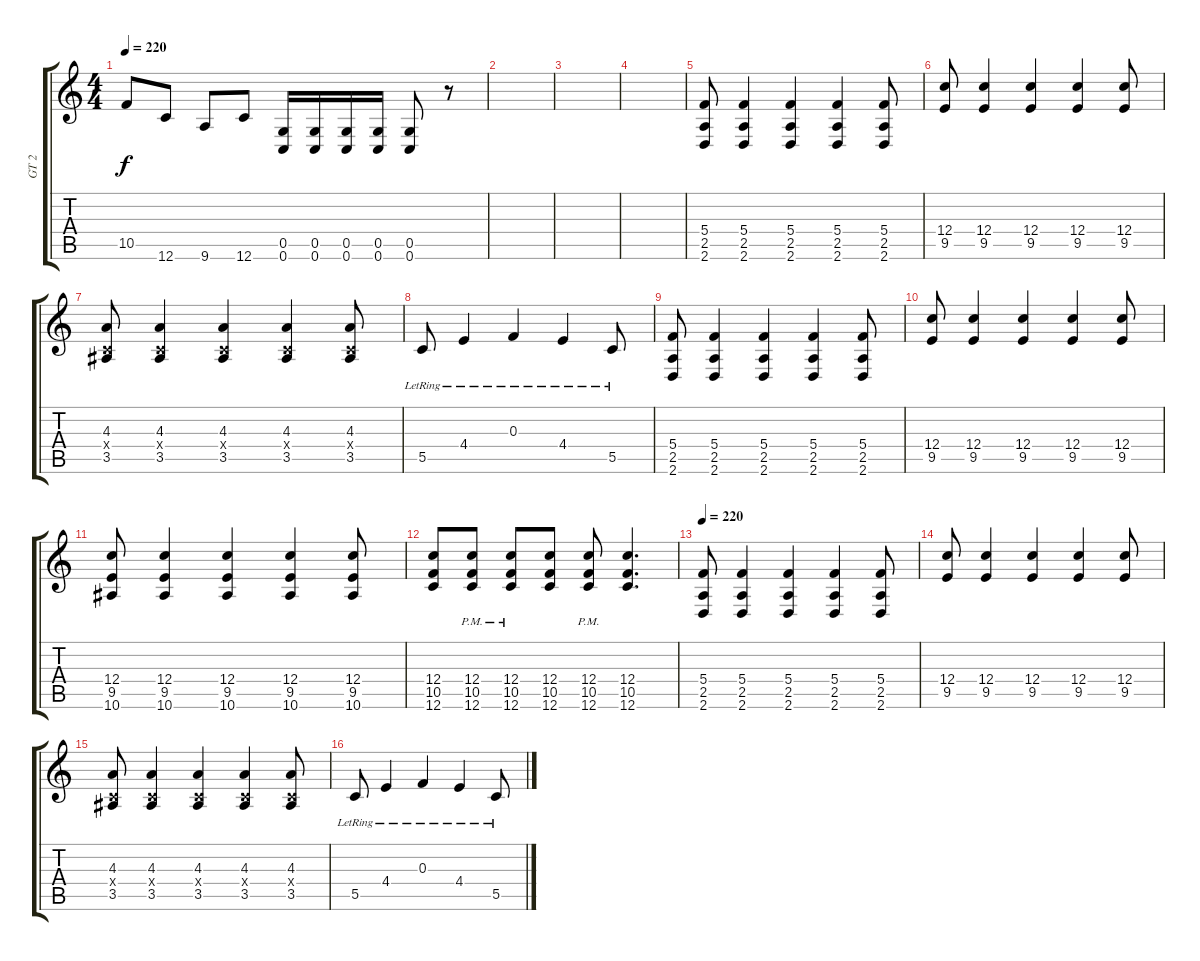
\track ("GT 2" "GT 2") {solo instrument distortionguitar}
\staff {score tabs}
\tuning (D4 A3 F3 C3 G2 C2) {hide}
\ts (4 4)
\tempo 220
\clef g2
\ks c
10.5.8{dy f} 12.6.8 9.6.8 12.6.8 (0.5 0.6).16 (0.5 0.6).16 (0.5 0.6).16 (0.5 0.6).16 (0.5 0.6).8 r.8 |
|
|
|
(5.4 2.5 2.6).8 (5.4 2.5 2.6).4 (5.4 2.5 2.6).4 (5.4 2.5 2.6).4 (5.4 2.5 2.6).8 |
(12.4 9.5).8 (12.4 9.5).4 (12.4 9.5).4 (12.4 9.5).4 (12.4 9.5).8 |
(4.3 0.4{x} 3.5).8 (4.3 0.4{x} 3.5).4 (4.3 0.4{x} 3.5).4 (4.3 0.4{x} 3.5).4 (4.3 0.4{x} 3.5).8 |
5.5{lr}.8 4.4{lr}.4 0.3{lr}.4 4.4{lr}.4 5.5{lr}.8 |
(5.4 2.5 2.6).8 (5.4 2.5 2.6).4 (5.4 2.5 2.6).4 (5.4 2.5 2.6).4 (5.4 2.5 2.6).8 |
(12.4 9.5).8 (12.4 9.5).4 (12.4 9.5).4 (12.4 9.5).4 (12.4 9.5).8 |
(12.4 9.5 10.6).8 (12.4 9.5 10.6).4 (12.4 9.5 10.6).4 (12.4 9.5 10.6).4 (12.4 9.5 10.6).8 |
(12.4 10.5 12.6).8 (12.4{pm} 10.5{pm} 12.6{pm}).8 (12.4{pm} 10.5{pm} 12.6{pm}).8 (12.4 10.5 12.6).8 (12.4{pm} 10.5{pm} 12.6{pm}).8 (12.4 10.5 12.6).4{d} |
\tempo 220
(5.4 2.5 2.6).8 (5.4 2.5 2.6).4 (5.4 2.5 2.6).4 (5.4 2.5 2.6).4 (5.4 2.5 2.6).8 |
(12.4 9.5).8 (12.4 9.5).4 (12.4 9.5).4 (12.4 9.5).4 (12.4 9.5).8 |
(4.3 0.4{x} 3.5).8 (4.3 0.4{x} 3.5).4 (4.3 0.4{x} 3.5).4 (4.3 0.4{x} 3.5).4 (4.3 0.4{x} 3.5).8 |
5.5{lr}.8 4.4{lr}.4 0.3{lr}.4 4.4{lr}.4 5.5{lr}.8
